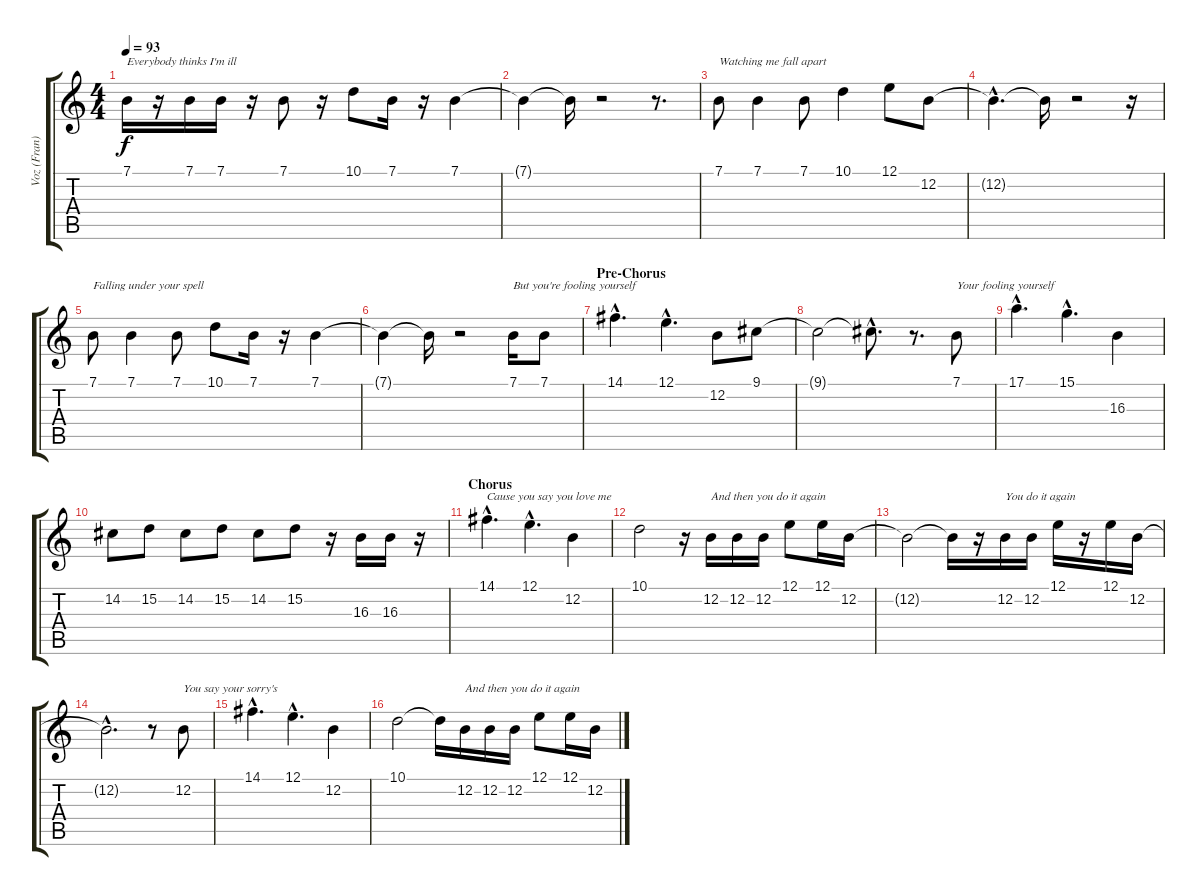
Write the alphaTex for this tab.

\track ("Voz (Fran)" "Voz (Fran)") {instrument tenorsax}
\staff {score tabs}
\tuning (E4 B3 G3 D3 A2 E2) {hide}
\ts (4 4)
\tempo 93
\clef g2
\ks c
7.1.16{txt "Everybody thinks I'm ill" dy f} r.16 7.1.16 7.1.16 r.16 7.1.8 r.16 10.1.8 7.1.16 r.16 7.1.4 |
7.1{t}.4 7.1{t}.16 r.2 r.8{d} |
7.1.8{txt "Watching me fall apart"} 7.1.4 7.1.8 10.1.4 12.1.8 12.2.8 |
12.2{hac t}.4{d} 12.2{t}.16 r.2 r.16 |
7.1.8{txt "Falling under your spell"} 7.1.4 7.1.8 10.1.8 7.1.16 r.16 7.1.4 |
7.1{t}.4 7.1{t}.16 r.2 7.1.16{txt "But you're fooling yourself"} 7.1.8 |
\section ("" "Pre-Chorus")
14.1{hac}.4{d} 12.1{hac}.4{d} 12.2.8 9.1.8 |
9.1{t}.2 9.1{hac t}.8{d} r.8{d} 7.1.8{txt "Your fooling yourself"} |
17.1{hac}.4{d} 15.1{hac}.4{d} 16.3.4 |
14.2.8 15.2.8 14.2.8 15.2.8 14.2.8 15.2.8 r.16 16.3.16 16.3.16 r.16 |
\section ("" "Chorus")
14.1{hac}.4{d txt "Cause you say you love me"} 12.1{hac}.4{d} 12.2.4 |
10.1.2 r.16 12.2.16{txt "And then you do it again"} 12.2.16 12.2.16 12.1.8 12.1.16 12.2.16 |
12.2{t}.2 12.2{t}.16 r.16 12.2.16{txt "You do it again"} 12.2.16 12.1.16 r.16 12.1.16 12.2.16 |
12.2{hac t}.2{d} r.8 12.2.8{txt "You say your sorry's"} |
14.1{hac}.4{d} 12.1{hac}.4{d} 12.2.4 |
10.1.2 10.1{t}.16 12.2.16{txt "And then you do it again"} 12.2.16 12.2.16 12.1.8 12.1.16 12.2.16
